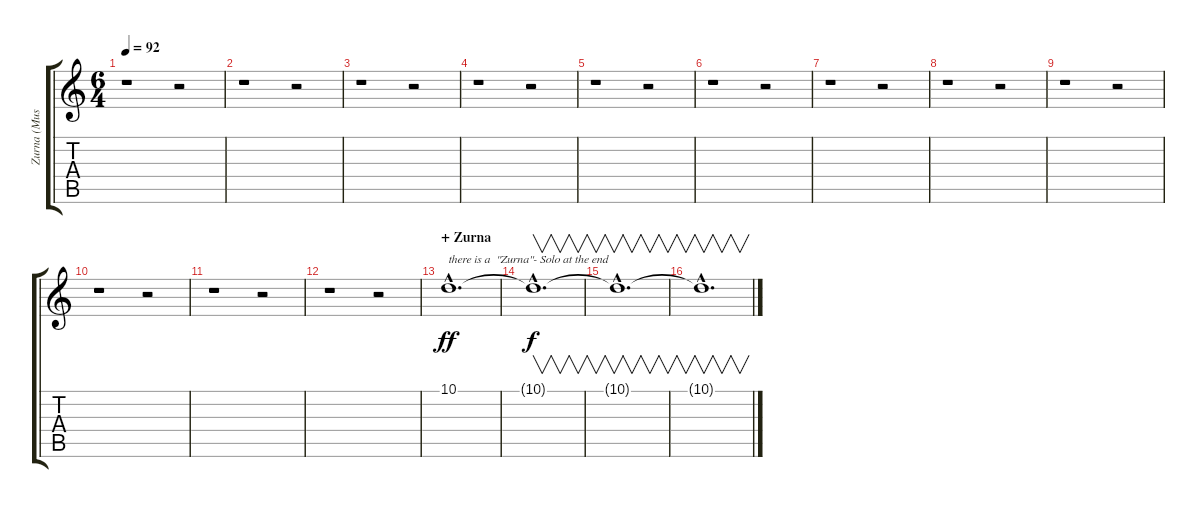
\track ("Zurna (Mustafa Sorgun)" "Zurna (Mus") {instrument bagpipe}
\staff {score tabs}
\tuning (E4 B3 G3 D3 A2 E2) {hide}
\ts (6 4)
\tempo 92
\clef g2
\ks c
r.1{dy ff} r.2 |
r.1 r.2 |
r.1 r.2 |
r.1 r.2 |
r.1 r.2 |
r.1 r.2 |
r.1 r.2 |
r.1 r.2 |
r.1 r.2 |
r.1 r.2 |
r.1 r.2 |
r.1 r.2 |
\section ("" "+ Zurna")
10.1{hac}.1{d txt "there is a  \"Zurna\"- Solo at the end" instrument bagpipe} |
10.1{hac t}.1{v d dy f} |
10.1{hac t}.1{v d} |
10.1{hac t}.1{v d}
